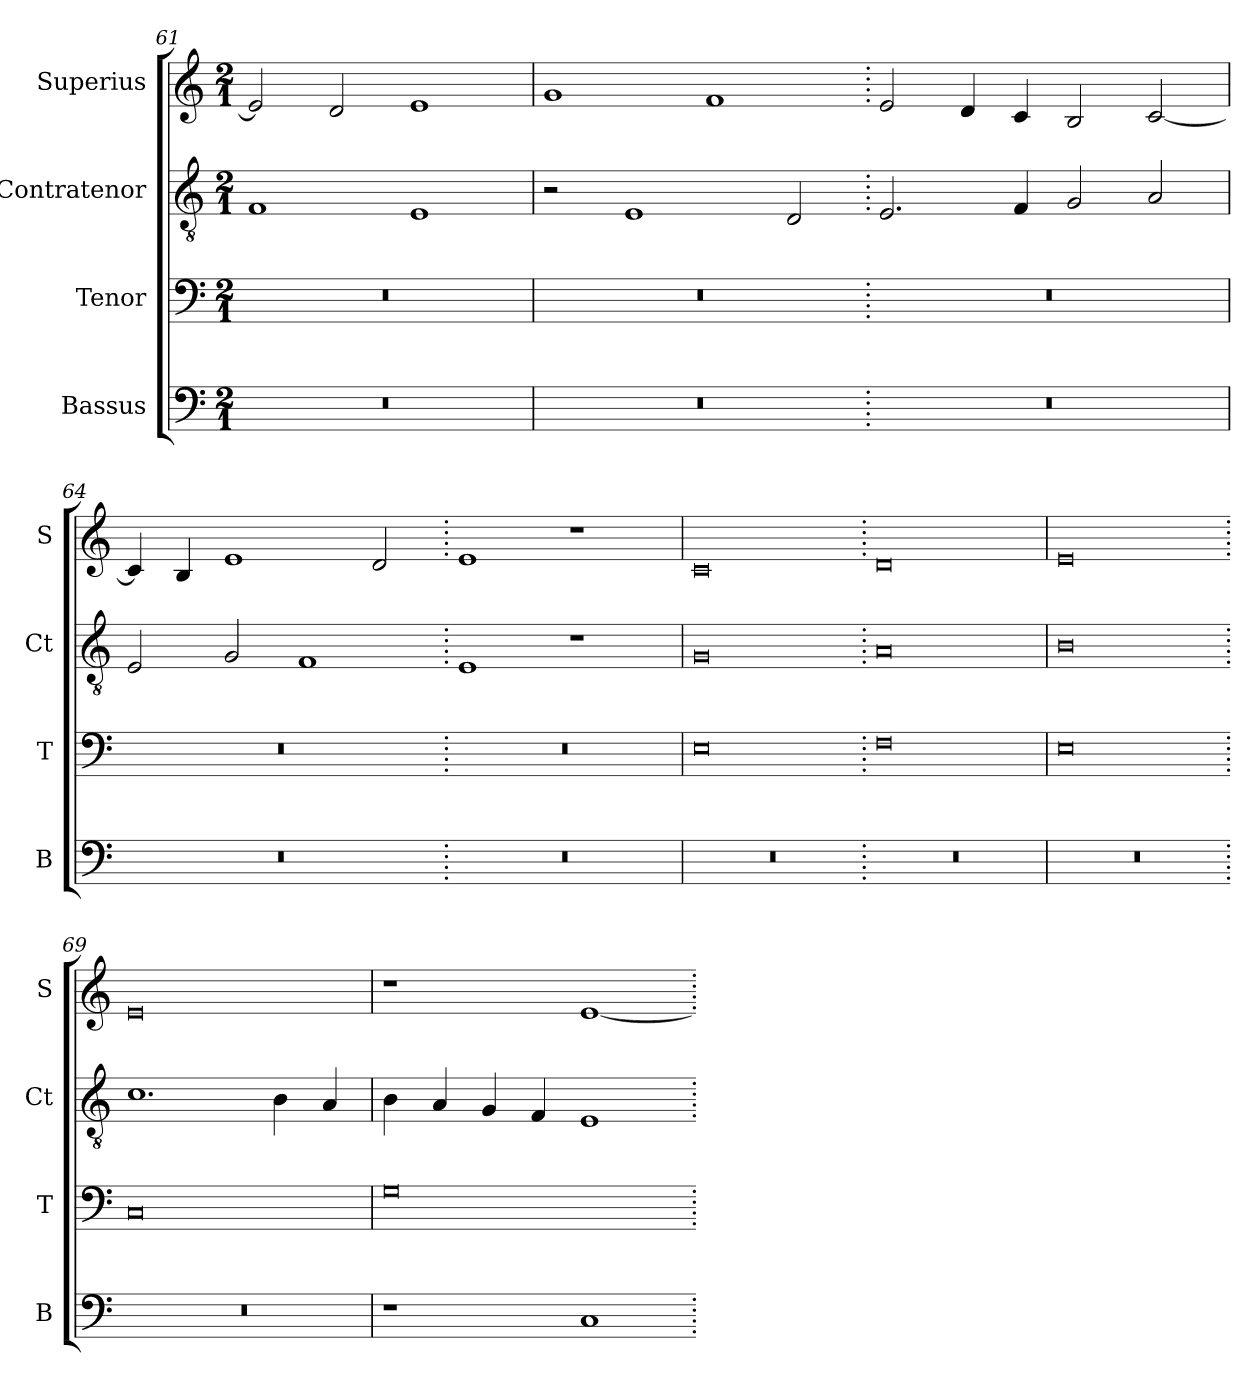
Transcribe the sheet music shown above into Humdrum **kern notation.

**kern	**kern	**kern	**kern
*part4	*part3	*part2	*part1
*staff4	*staff3	*staff2	*staff1
*I"Bassus	*I"Tenor	*I"Contratenor	*I"Superius
*I'B	*I'T	*I'Ct	*I'S
*clefF4	*clefF4	*clefGv2	*clefG2
*k[]	*k[]	*k[]	*k[]
*M2/1	*M2/1	*M2/1	*M2/1
=61	=61	=61	=61
0r	0r	1F	2e/]
.	.	.	2d/
.	.	1E	1e
=62	=62	=62	=62
0r	0r	2r	1g
.	.	1E	.
.	.	.	1f
.	.	2D/	.
=63.	=63.	=63.	=63.
0r	0r	2.E/	2e/
.	.	.	4d/
.	.	4F/	4c/
.	.	2G/	2B/
.	.	2A/	[2c/
=64	=64	=64	=64
0r	0r	2E/	4c/]
.	.	.	4B/
.	.	2G/	1e
.	.	1F	.
.	.	.	2d/
=65.	=65.	=65.	=65.
0r	0r	1E	1e
.	.	1r	1r
=66	=66	=66	=66
0r	0E	0G	0c
=67.	=67.	=67.	=67.
0r	0F	0A	0d
=68	=68	=68	=68
0r	0E	0B	0e
=69.	=69.	=69.	=69.
0r	0C	1.c	0e
.	.	4B\	.
.	.	4A/	.
=70	=70	=70	=70
1r	0G	4B\	1r
.	.	4A/	.
.	.	4G/	.
.	.	4F/	.
1C	.	1E	[1e
=.	=.	=.	=.
*-	*-	*-	*-
